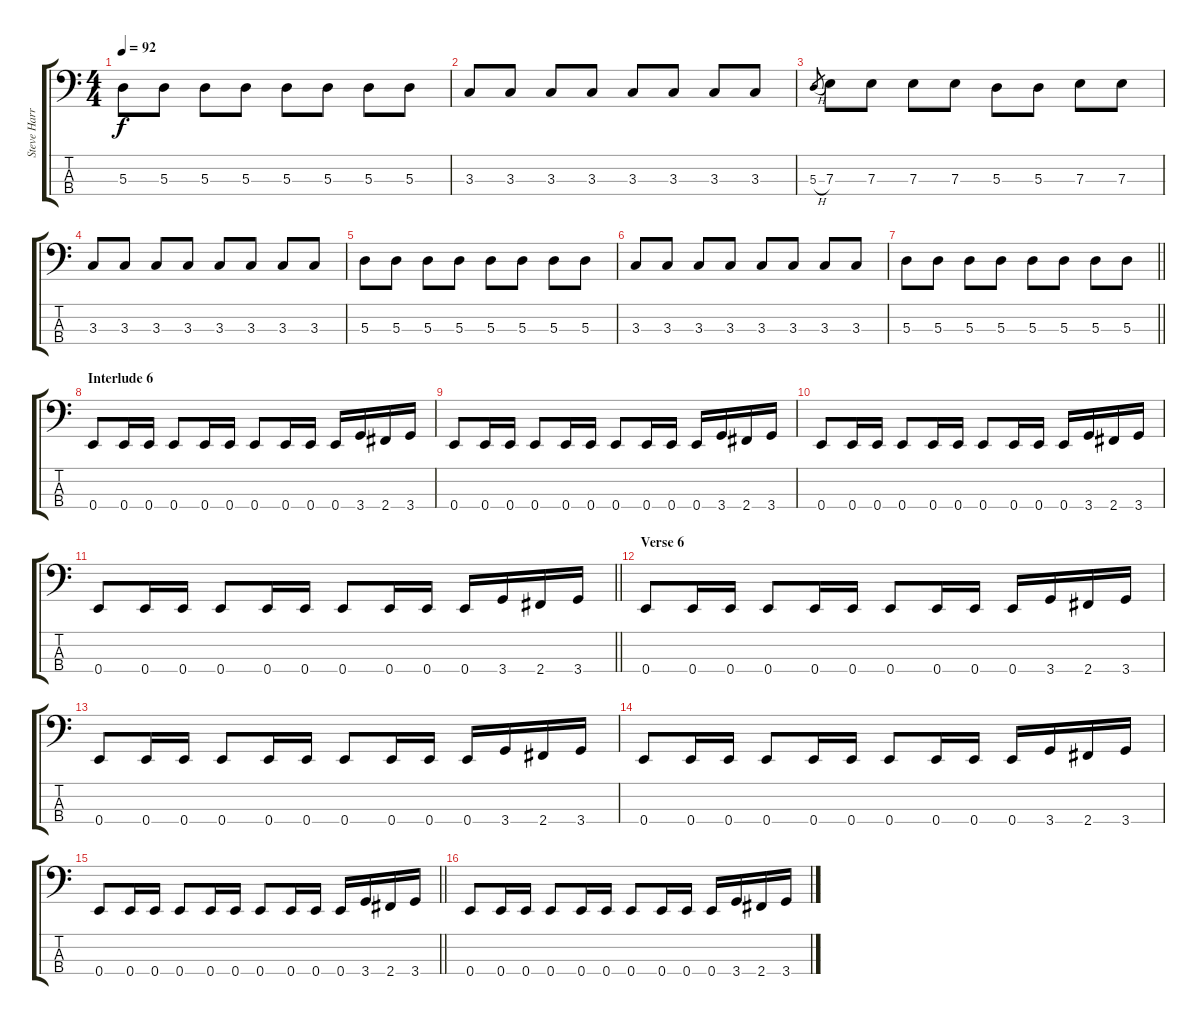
\track ("Steve Harris" "Steve Harr") {instrument electricbassfinger}
\staff {score tabs}
\tuning (G2 D2 A1 E1) {hide}
\ts (4 4)
\tempo 92
\clef f4
\ks c
5.3.8{dy f} 5.3.8 5.3.8 5.3.8 5.3.8 5.3.8 5.3.8 5.3.8 |
3.3.8 3.3.8 3.3.8 3.3.8 3.3.8 3.3.8 3.3.8 3.3.8 |
5.3{h}.8{gr} 7.3.8 7.3.8 7.3.8 7.3.8 5.3.8 5.3.8 7.3.8 7.3.8 |
3.3.8 3.3.8 3.3.8 3.3.8 3.3.8 3.3.8 3.3.8 3.3.8 |
5.3.8 5.3.8 5.3.8 5.3.8 5.3.8 5.3.8 5.3.8 5.3.8 |
3.3.8 3.3.8 3.3.8 3.3.8 3.3.8 3.3.8 3.3.8 3.3.8 |
\barLineRight lightlight
5.3.8 5.3.8 5.3.8 5.3.8 5.3.8 5.3.8 5.3.8 5.3.8 |
\section ("" "Interlude 6")
0.4.8 0.4.16 0.4.16 0.4.8 0.4.16 0.4.16 0.4.8 0.4.16 0.4.16 0.4.16 3.4.16 2.4.16 3.4.16 |
0.4.8 0.4.16 0.4.16 0.4.8 0.4.16 0.4.16 0.4.8 0.4.16 0.4.16 0.4.16 3.4.16 2.4.16 3.4.16 |
0.4.8 0.4.16 0.4.16 0.4.8 0.4.16 0.4.16 0.4.8 0.4.16 0.4.16 0.4.16 3.4.16 2.4.16 3.4.16 |
\barLineRight lightlight
0.4.8 0.4.16 0.4.16 0.4.8 0.4.16 0.4.16 0.4.8 0.4.16 0.4.16 0.4.16 3.4.16 2.4.16 3.4.16 |
\section ("" "Verse 6")
0.4.8 0.4.16 0.4.16 0.4.8 0.4.16 0.4.16 0.4.8 0.4.16 0.4.16 0.4.16 3.4.16 2.4.16 3.4.16 |
0.4.8 0.4.16 0.4.16 0.4.8 0.4.16 0.4.16 0.4.8 0.4.16 0.4.16 0.4.16 3.4.16 2.4.16 3.4.16 |
0.4.8 0.4.16 0.4.16 0.4.8 0.4.16 0.4.16 0.4.8 0.4.16 0.4.16 0.4.16 3.4.16 2.4.16 3.4.16 |
\barLineRight lightlight
0.4.8 0.4.16 0.4.16 0.4.8 0.4.16 0.4.16 0.4.8 0.4.16 0.4.16 0.4.16 3.4.16 2.4.16 3.4.16 |
0.4.8 0.4.16 0.4.16 0.4.8 0.4.16 0.4.16 0.4.8 0.4.16 0.4.16 0.4.16 3.4.16 2.4.16 3.4.16
